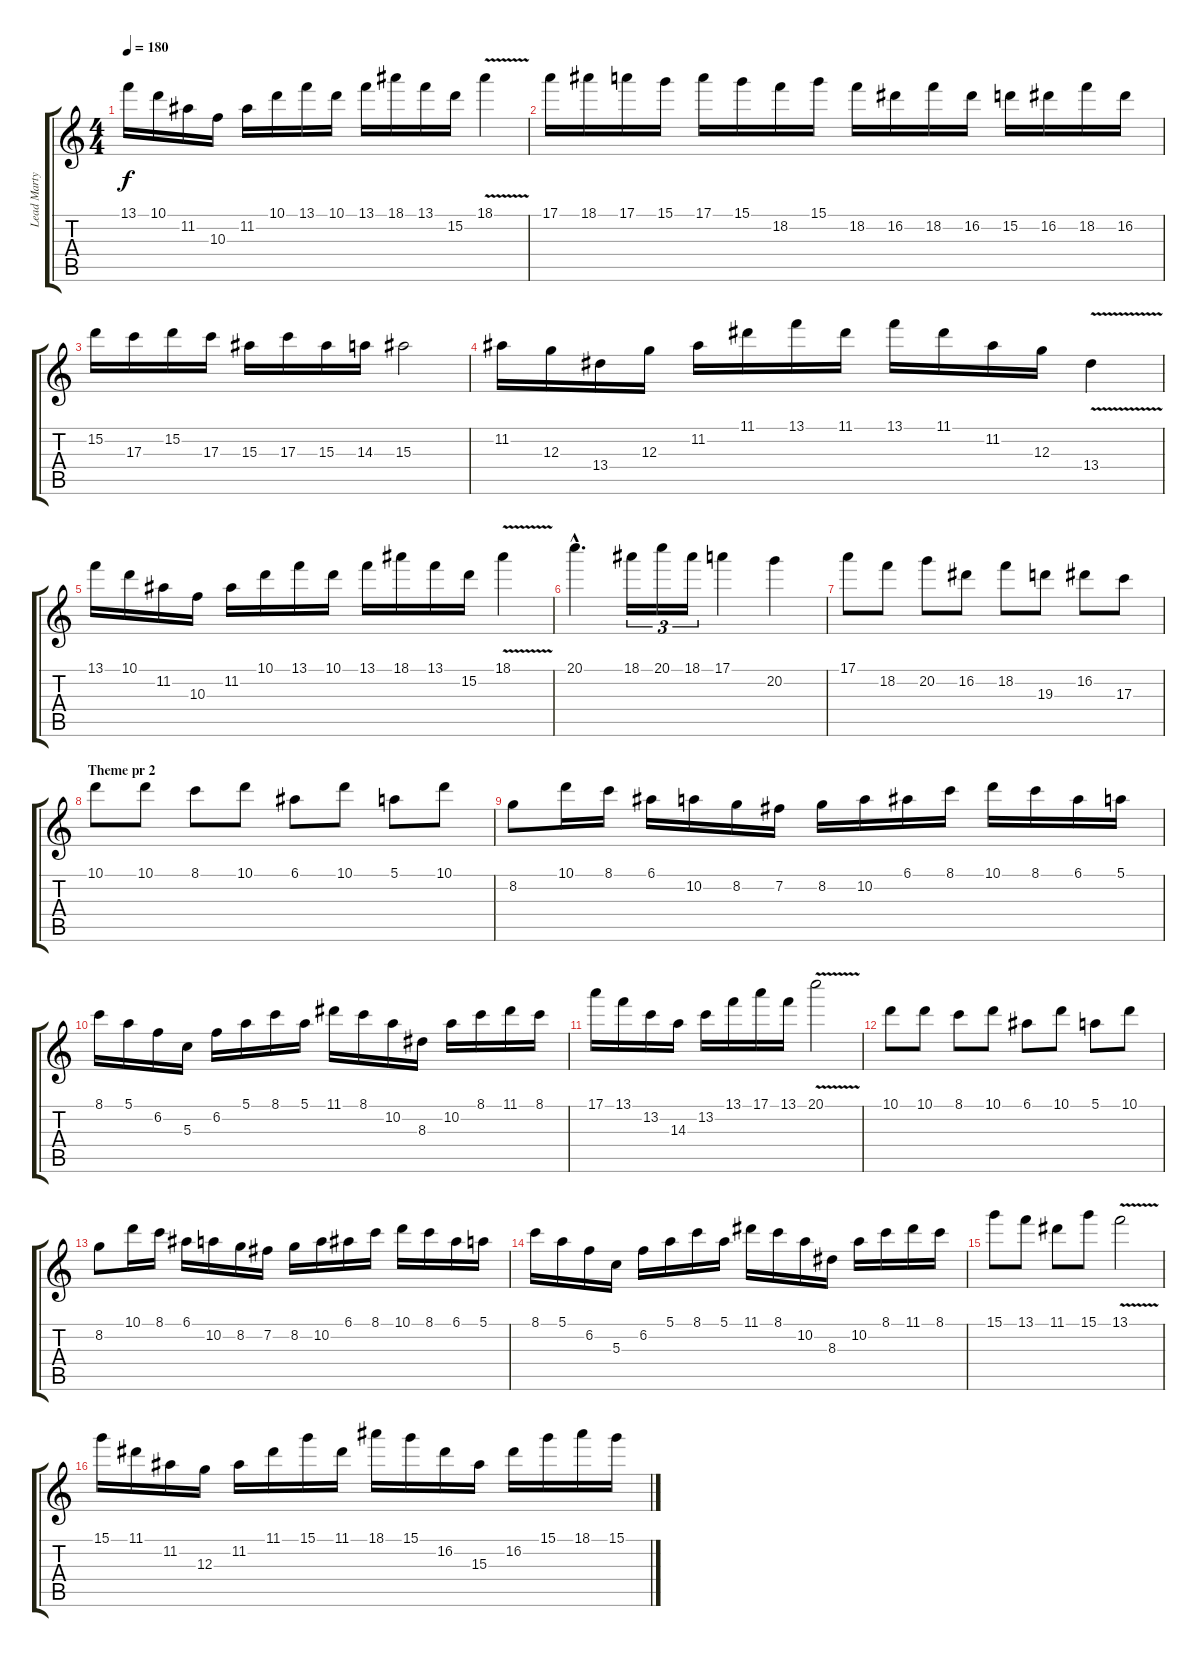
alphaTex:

\track ("Lead Marty" "Lead Marty") {instrument distortionguitar}
\staff {score tabs}
\tuning (E4 B3 G3 D3 A2 E2) {hide}
\ts (4 4)
\tempo 180
\clef g2
\ks c
13.1.16{dy f} 10.1.16 11.2.16 10.3.16 11.2.16 10.1.16 13.1.16 10.1.16 13.1.16 18.1.16 13.1.16 15.2.16 18.1{v}.4 |
17.1.16 18.1.16 17.1.16 15.1.16 17.1.16 15.1.16 18.2.16 15.1.16 18.2.16 16.2.16 18.2.16 16.2.16 15.2.16 16.2.16 18.2.16 16.2.16 |
15.2.16 17.3.16 15.2.16 17.3.16 15.3.16 17.3.16 15.3.16 14.3.16 15.3.2 |
11.2.16 12.3.16 13.4.16 12.3.16 11.2.16 11.1.16 13.1.16 11.1.16 13.1.16 11.1.16 11.2.16 12.3.16 13.4{v}.4 |
13.1.16 10.1.16 11.2.16 10.3.16 11.2.16 10.1.16 13.1.16 10.1.16 13.1.16 18.1.16 13.1.16 15.2.16 18.1{v}.4 |
20.1{hac}.4{d} 18.1.16{tu (3 2)} 20.1.16{tu (3 2)} 18.1.16{tu (3 2)} 17.1.4 20.2.4 |
17.1.8 18.2.8 20.2.8 16.2.8 18.2.8 19.3.8 16.2.8 17.3.8 |
\section ("" "Theme pr 2")
10.1.8 10.1.8 8.1.8 10.1.8 6.1.8 10.1.8 5.1.8 10.1.8 |
8.2.8 10.1.16 8.1.16 6.1.16 10.2.16 8.2.16 7.2.16 8.2.16 10.2.16 6.1.16 8.1.16 10.1.16 8.1.16 6.1.16 5.1.16 |
8.1.16 5.1.16 6.2.16 5.3.16 6.2.16 5.1.16 8.1.16 5.1.16 11.1.16 8.1.16 10.2.16 8.3.16 10.2.16 8.1.16 11.1.16 8.1.16 |
17.1.16 13.1.16 13.2.16 14.3.16 13.2.16 13.1.16 17.1.16 13.1.16 20.1{v}.2 |
10.1.8 10.1.8 8.1.8 10.1.8 6.1.8 10.1.8 5.1.8 10.1.8 |
8.2.8 10.1.16 8.1.16 6.1.16 10.2.16 8.2.16 7.2.16 8.2.16 10.2.16 6.1.16 8.1.16 10.1.16 8.1.16 6.1.16 5.1.16 |
8.1.16 5.1.16 6.2.16 5.3.16 6.2.16 5.1.16 8.1.16 5.1.16 11.1.16 8.1.16 10.2.16 8.3.16 10.2.16 8.1.16 11.1.16 8.1.16 |
15.1.8 13.1.8 11.1.8 15.1.8 13.1{v}.2 |
15.1.16 11.1.16 11.2.16 12.3.16 11.2.16 11.1.16 15.1.16 11.1.16 18.1.16 15.1.16 16.2.16 15.3.16 16.2.16 15.1.16 18.1.16 15.1.16
